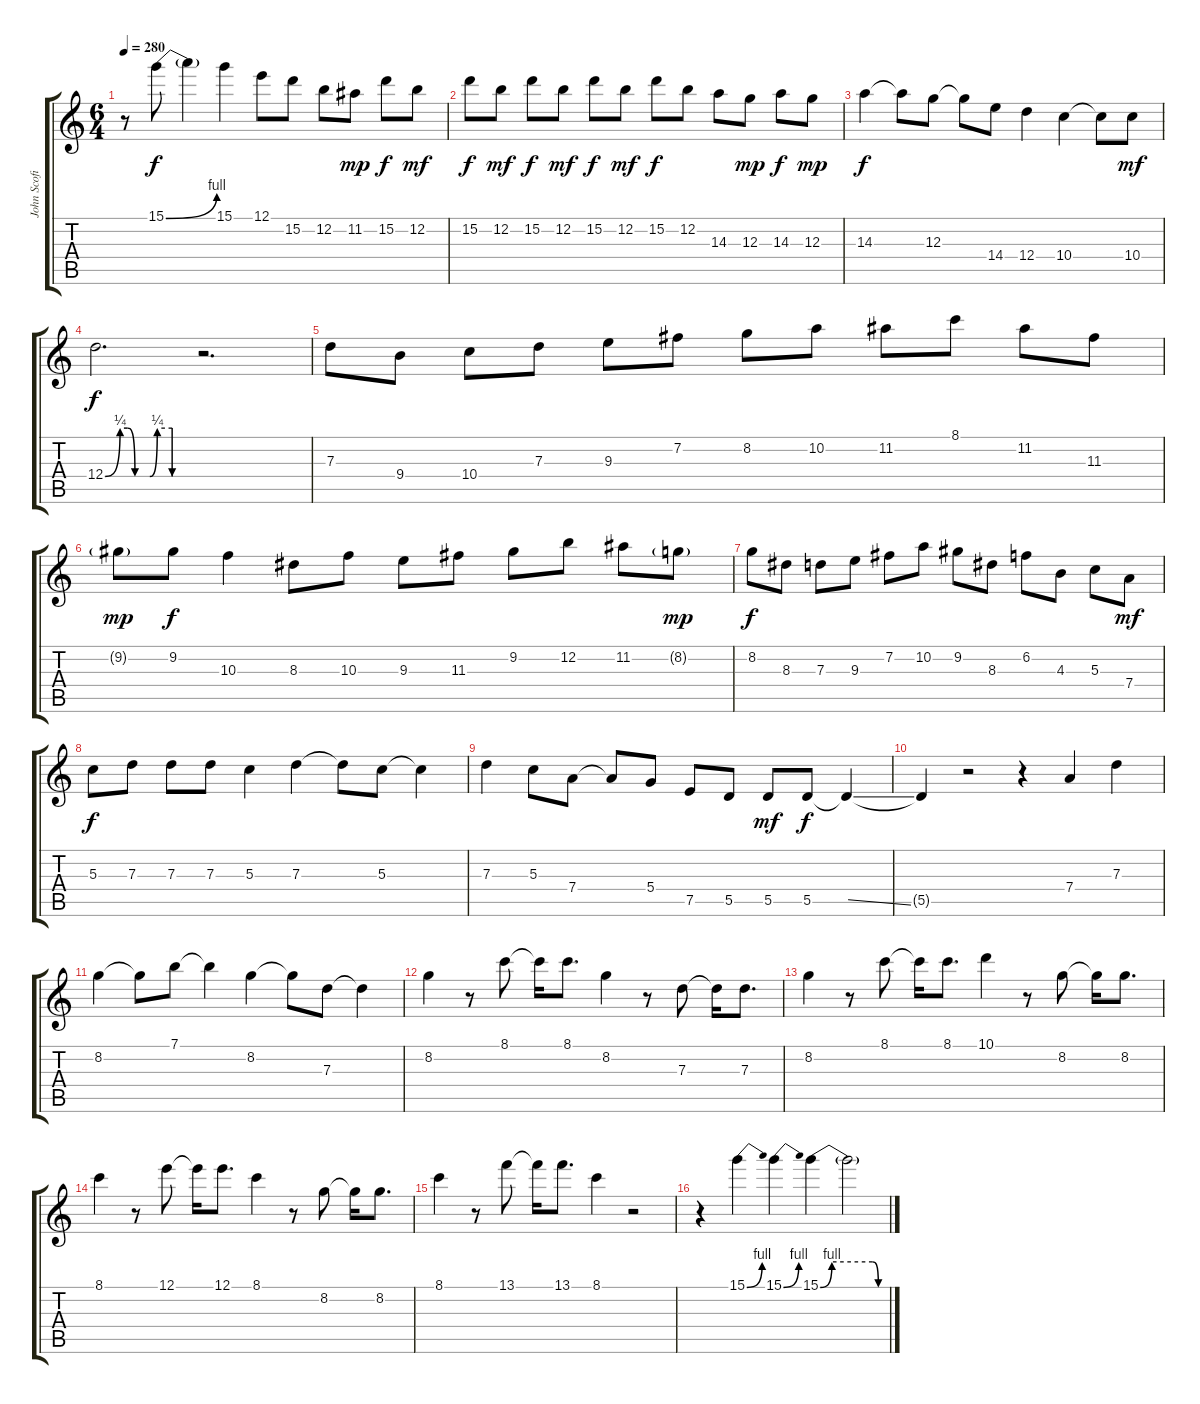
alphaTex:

\track ("John Scofield" "John Scofi") {instrument overdrivenguitar}
\staff {score tabs}
\tuning (E4 B3 G3 D3 A2 E2) {hide}
\ts (6 4)
\tempo 280
\clef g2
\ks c
r.8{dy f} 15.1{be (bend 0 0 60 4)}.8 15.1{t}.4 15.1.4 12.1.8 15.2.8 12.2.8 11.2.8{dy mp} 15.2.8{dy f} 12.2.8{dy mf} |
15.2.8{dy f} 12.2.8{dy mf} 15.2.8{dy f} 12.2.8{dy mf} 15.2.8{dy f} 12.2.8{dy mf} 15.2.8{dy f} 12.2.8 14.3.8 12.3.8{dy mp} 14.3.8{dy f} 12.3.8{dy mp} |
14.3.4{dy f} 14.3{t}.8 12.3.8 12.3{t}.8 14.4.8 12.4.4 10.4.4 10.4{t}.8 10.4.8{dy mf} |
12.4{be (custom 0 0 10 1 15 1 20 0 30 0 35 1 45 1 45 0 50 0 60 0)}.2{d dy f} r.2{d} |
7.3.8 9.4.8 10.4.8 7.3.8 9.3.8 7.2.8 8.2.8 10.2.8 11.2.8 8.1.8 11.2.8 11.3.8 |
9.2{g}.8{dy mp} 9.2.8{dy f} 10.3.4 8.3.8 10.3.8 9.3.8 11.3.8 9.2.8 12.2.8 11.2.8 8.2{g}.8{dy mp} |
8.2.8{dy f} 8.3.8 7.3.8 9.3.8 7.2.8 10.2.8 9.2.8 8.3.8 6.2.8 4.3.8 5.3.8 7.4.8{dy mf} |
5.3.8{dy f} 7.3.8 7.3.8 7.3.8 5.3.4 7.3.4 7.3{t}.8 5.3.8 5.3{t}.4 |
7.3.4 5.3.8 7.4.8 7.4{t}.8 5.4.8 7.5.8 5.5.8 5.5.8{dy mf} 5.5.8{dy f} 5.5{ss t}.4 |
5.5{t}.4 r.2 r.4 7.4.4 7.3.4 |
8.2.4 8.2{t}.8 7.1.8 7.1{t}.4 8.2.4 8.2{t}.8 7.3.8 7.3{t}.4 |
8.2.4 r.8 8.1.8 8.1{t}.16 8.1.8{d} 8.2.4 r.8 7.3.8 7.3{t}.16 7.3.8{d} |
8.2.4 r.8 8.1.8 8.1{t}.16 8.1.8{d} 10.1.4 r.8 8.2.8 8.2{t}.16 8.2.8{d} |
8.1.4 r.8 12.1.8 12.1{t}.16 12.1.8{d} 8.1.4 r.8 8.2.8 8.2{t}.16 8.2.8{d} |
8.1.4 r.8 13.1.8 13.1{t}.16 13.1.8{d} 8.1.4 r.2 |
r.4 15.1{be (bend 0 0 60 4)}.4 15.1{be (bend 0 0 60 4)}.4 15.1{be (custom 0 0 10 4 45 4 50 0 60 0)}.4 15.1{t}.2
